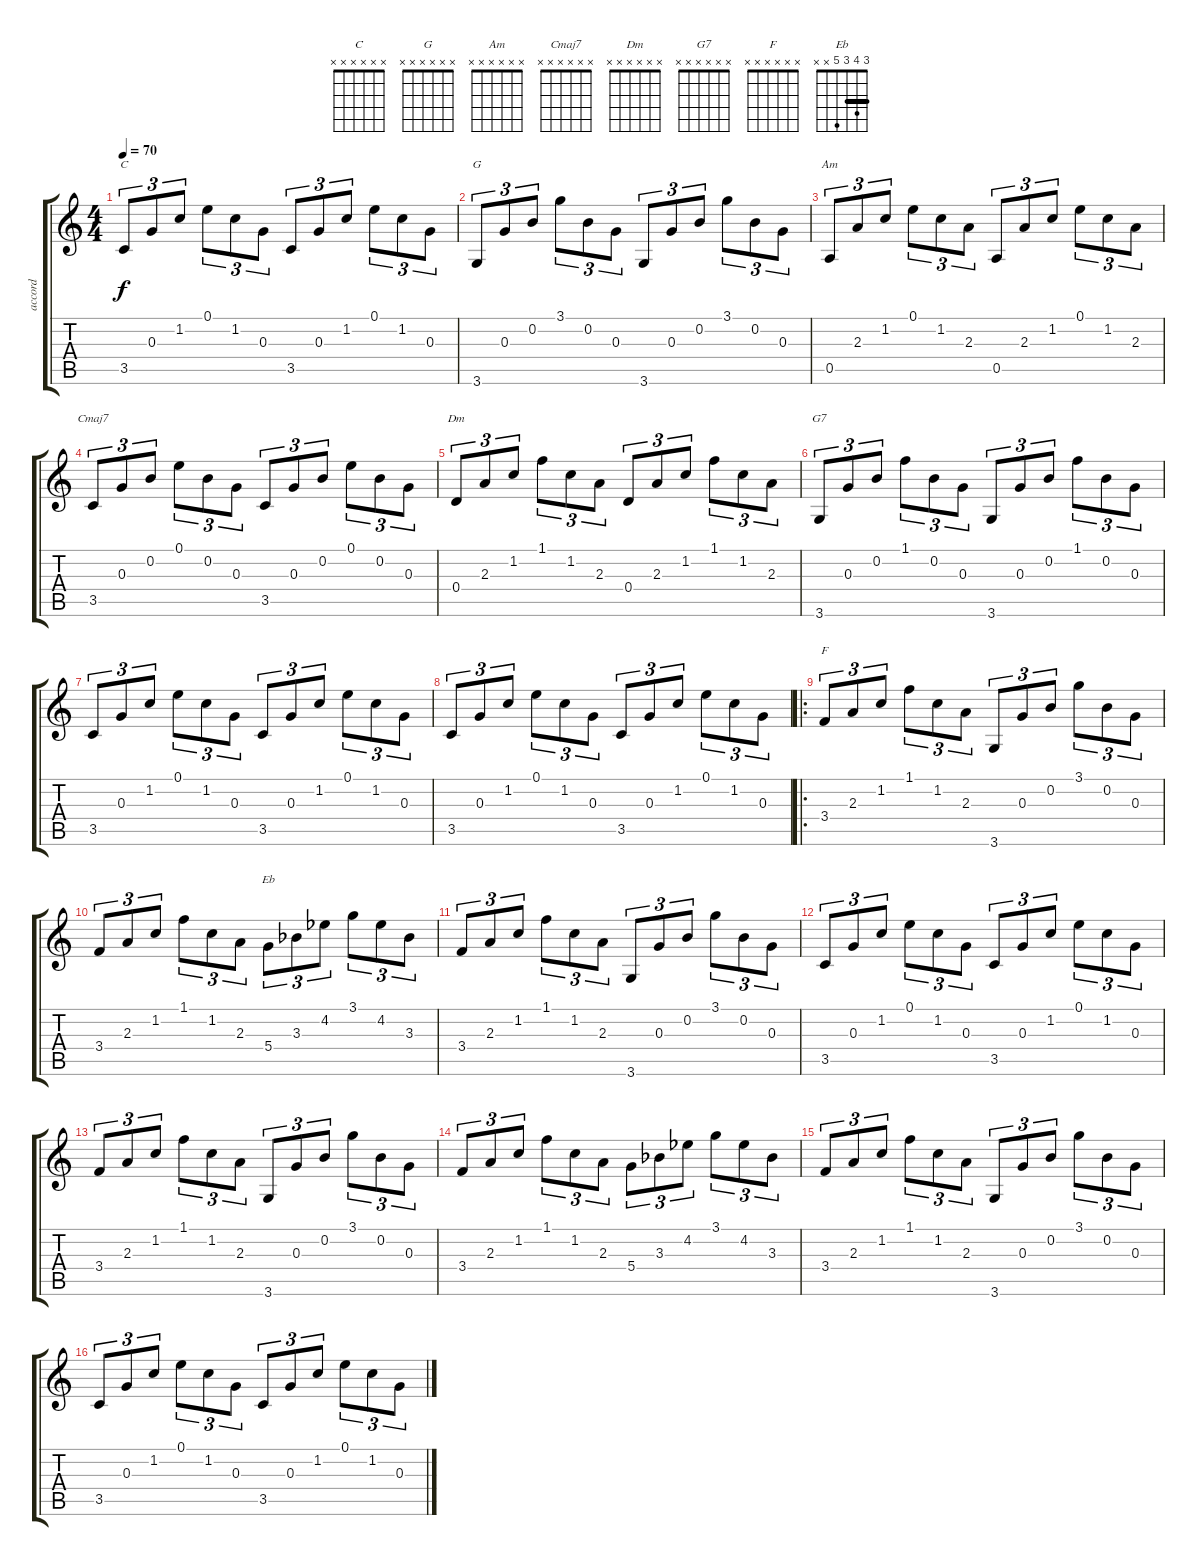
\track ("accord" "accord") {instrument acousticguitarsteel}
\staff {score tabs}
\tuning (E4 B3 G3 D3 A2 E2) {hide}
\chord ("C" x x x x x x)
\chord ("G" x x x x x x)
\chord ("Am" x x x x x x)
\chord ("Cmaj7" x x x x x x)
\chord ("Dm" x x x x x x)
\chord ("G7" x x x x x x)
\chord ("F" x x x x x x)
\chord ("Eb" 3 4 3 5 x x) {barre 3}
\ts (4 4)
\tempo 70
\clef g2
\ks c
3.5.8{tu (3 2) ch "C" dy f} 0.3.8{tu (3 2)} 1.2.8{tu (3 2)} 0.1.8{tu (3 2)} 1.2.8{tu (3 2)} 0.3.8{tu (3 2)} 3.5.8{tu (3 2)} 0.3.8{tu (3 2)} 1.2.8{tu (3 2)} 0.1.8{tu (3 2)} 1.2.8{tu (3 2)} 0.3.8{tu (3 2)} |
3.6.8{tu (3 2) ch "G"} 0.3.8{tu (3 2)} 0.2.8{tu (3 2)} 3.1.8{tu (3 2)} 0.2.8{tu (3 2)} 0.3.8{tu (3 2)} 3.6.8{tu (3 2)} 0.3.8{tu (3 2)} 0.2.8{tu (3 2)} 3.1.8{tu (3 2)} 0.2.8{tu (3 2)} 0.3.8{tu (3 2)} |
0.5.8{tu (3 2) ch "Am"} 2.3.8{tu (3 2)} 1.2.8{tu (3 2)} 0.1.8{tu (3 2)} 1.2.8{tu (3 2)} 2.3.8{tu (3 2)} 0.5.8{tu (3 2)} 2.3.8{tu (3 2)} 1.2.8{tu (3 2)} 0.1.8{tu (3 2)} 1.2.8{tu (3 2)} 2.3.8{tu (3 2)} |
3.5.8{tu (3 2) ch "Cmaj7"} 0.3.8{tu (3 2)} 0.2.8{tu (3 2)} 0.1.8{tu (3 2)} 0.2.8{tu (3 2)} 0.3.8{tu (3 2)} 3.5.8{tu (3 2)} 0.3.8{tu (3 2)} 0.2.8{tu (3 2)} 0.1.8{tu (3 2)} 0.2.8{tu (3 2)} 0.3.8{tu (3 2)} |
0.4.8{tu (3 2) ch "Dm"} 2.3.8{tu (3 2)} 1.2.8{tu (3 2)} 1.1.8{tu (3 2)} 1.2.8{tu (3 2)} 2.3.8{tu (3 2)} 0.4.8{tu (3 2)} 2.3.8{tu (3 2)} 1.2.8{tu (3 2)} 1.1.8{tu (3 2)} 1.2.8{tu (3 2)} 2.3.8{tu (3 2)} |
3.6.8{tu (3 2) ch "G7"} 0.3.8{tu (3 2)} 0.2.8{tu (3 2)} 1.1.8{tu (3 2)} 0.2.8{tu (3 2)} 0.3.8{tu (3 2)} 3.6.8{tu (3 2)} 0.3.8{tu (3 2)} 0.2.8{tu (3 2)} 1.1.8{tu (3 2)} 0.2.8{tu (3 2)} 0.3.8{tu (3 2)} |
3.5.8{tu (3 2)} 0.3.8{tu (3 2)} 1.2.8{tu (3 2)} 0.1.8{tu (3 2)} 1.2.8{tu (3 2)} 0.3.8{tu (3 2)} 3.5.8{tu (3 2)} 0.3.8{tu (3 2)} 1.2.8{tu (3 2)} 0.1.8{tu (3 2)} 1.2.8{tu (3 2)} 0.3.8{tu (3 2)} |
3.5.8{tu (3 2)} 0.3.8{tu (3 2)} 1.2.8{tu (3 2)} 0.1.8{tu (3 2)} 1.2.8{tu (3 2)} 0.3.8{tu (3 2)} 3.5.8{tu (3 2)} 0.3.8{tu (3 2)} 1.2.8{tu (3 2)} 0.1.8{tu (3 2)} 1.2.8{tu (3 2)} 0.3.8{tu (3 2)} |
\ro
3.4.8{tu (3 2) ch "F"} 2.3.8{tu (3 2)} 1.2.8{tu (3 2)} 1.1.8{tu (3 2)} 1.2.8{tu (3 2)} 2.3.8{tu (3 2)} 3.6.8{tu (3 2)} 0.3.8{tu (3 2)} 0.2.8{tu (3 2)} 3.1.8{tu (3 2)} 0.2.8{tu (3 2)} 0.3.8{tu (3 2)} |
3.4.8{tu (3 2)} 2.3.8{tu (3 2)} 1.2.8{tu (3 2)} 1.1.8{tu (3 2)} 1.2.8{tu (3 2)} 2.3.8{tu (3 2)} 5.4.8{tu (3 2) ch "Eb"} 3.3{acc b}.8{tu (3 2)} 4.2{acc b}.8{tu (3 2)} 3.1.8{tu (3 2)} 4.2{acc b}.8{tu (3 2)} 3.3{acc b}.8{tu (3 2)} |
3.4.8{tu (3 2)} 2.3.8{tu (3 2)} 1.2.8{tu (3 2)} 1.1.8{tu (3 2)} 1.2.8{tu (3 2)} 2.3.8{tu (3 2)} 3.6.8{tu (3 2)} 0.3.8{tu (3 2)} 0.2.8{tu (3 2)} 3.1.8{tu (3 2)} 0.2.8{tu (3 2)} 0.3.8{tu (3 2)} |
3.5.8{tu (3 2)} 0.3.8{tu (3 2)} 1.2.8{tu (3 2)} 0.1.8{tu (3 2)} 1.2.8{tu (3 2)} 0.3.8{tu (3 2)} 3.5.8{tu (3 2)} 0.3.8{tu (3 2)} 1.2.8{tu (3 2)} 0.1.8{tu (3 2)} 1.2.8{tu (3 2)} 0.3.8{tu (3 2)} |
3.4.8{tu (3 2)} 2.3.8{tu (3 2)} 1.2.8{tu (3 2)} 1.1.8{tu (3 2)} 1.2.8{tu (3 2)} 2.3.8{tu (3 2)} 3.6.8{tu (3 2)} 0.3.8{tu (3 2)} 0.2.8{tu (3 2)} 3.1.8{tu (3 2)} 0.2.8{tu (3 2)} 0.3.8{tu (3 2)} |
3.4.8{tu (3 2)} 2.3.8{tu (3 2)} 1.2.8{tu (3 2)} 1.1.8{tu (3 2)} 1.2.8{tu (3 2)} 2.3.8{tu (3 2)} 5.4.8{tu (3 2)} 3.3{acc b}.8{tu (3 2)} 4.2{acc b}.8{tu (3 2)} 3.1.8{tu (3 2)} 4.2{acc b}.8{tu (3 2)} 3.3{acc b}.8{tu (3 2)} |
3.4.8{tu (3 2)} 2.3.8{tu (3 2)} 1.2.8{tu (3 2)} 1.1.8{tu (3 2)} 1.2.8{tu (3 2)} 2.3.8{tu (3 2)} 3.6.8{tu (3 2)} 0.3.8{tu (3 2)} 0.2.8{tu (3 2)} 3.1.8{tu (3 2)} 0.2.8{tu (3 2)} 0.3.8{tu (3 2)} |
3.5.8{tu (3 2)} 0.3.8{tu (3 2)} 1.2.8{tu (3 2)} 0.1.8{tu (3 2)} 1.2.8{tu (3 2)} 0.3.8{tu (3 2)} 3.5.8{tu (3 2)} 0.3.8{tu (3 2)} 1.2.8{tu (3 2)} 0.1.8{tu (3 2)} 1.2.8{tu (3 2)} 0.3.8{tu (3 2)}
